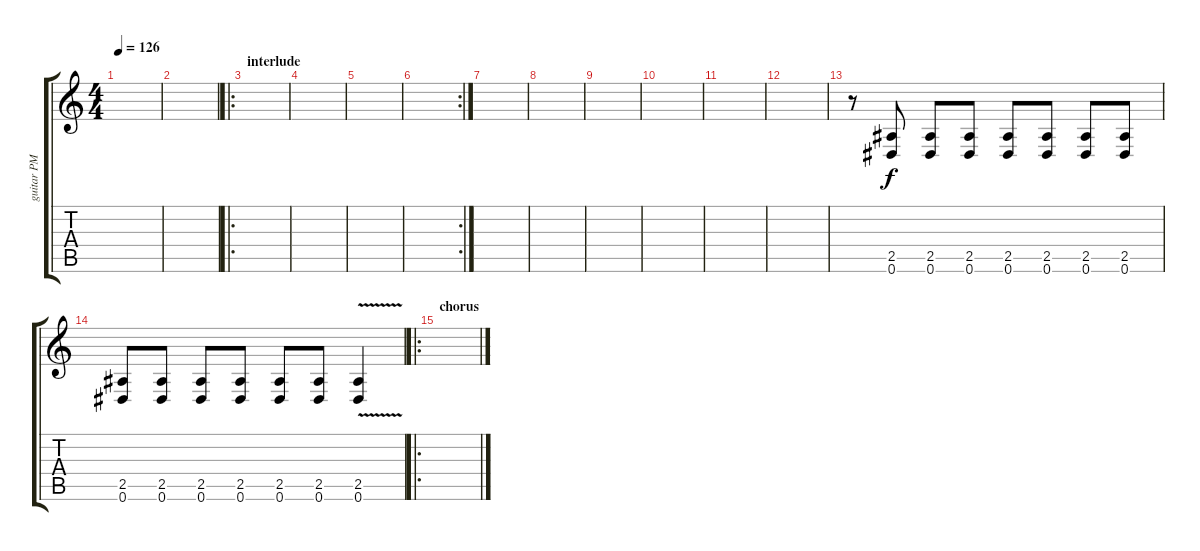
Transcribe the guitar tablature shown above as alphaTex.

\track ("guitar PM" "guitar PM") {instrument electricguitarmuted}
\staff {score tabs}
\tuning (Eb4 Bb3 Gb3 Db3 Ab2 Eb2) {hide}
\ts (4 4)
\tempo 126
\clef g2
\ks c
|
|
\ro
\section ("" "interlude")
|
|
|
\rc 2
|
|
|
|
|
|
|
r.8 (2.5 0.6).8 (2.5 0.6).8 (2.5 0.6).8 (2.5 0.6).8 (2.5 0.6).8 (2.5 0.6).8 (2.5 0.6).8 |
(2.5 0.6).8 (2.5 0.6).8 (2.5 0.6).8 (2.5 0.6).8 (2.5 0.6).8 (2.5 0.6).8 (2.5 0.6{v}).4 |
\ro
\section ("" "chorus")
